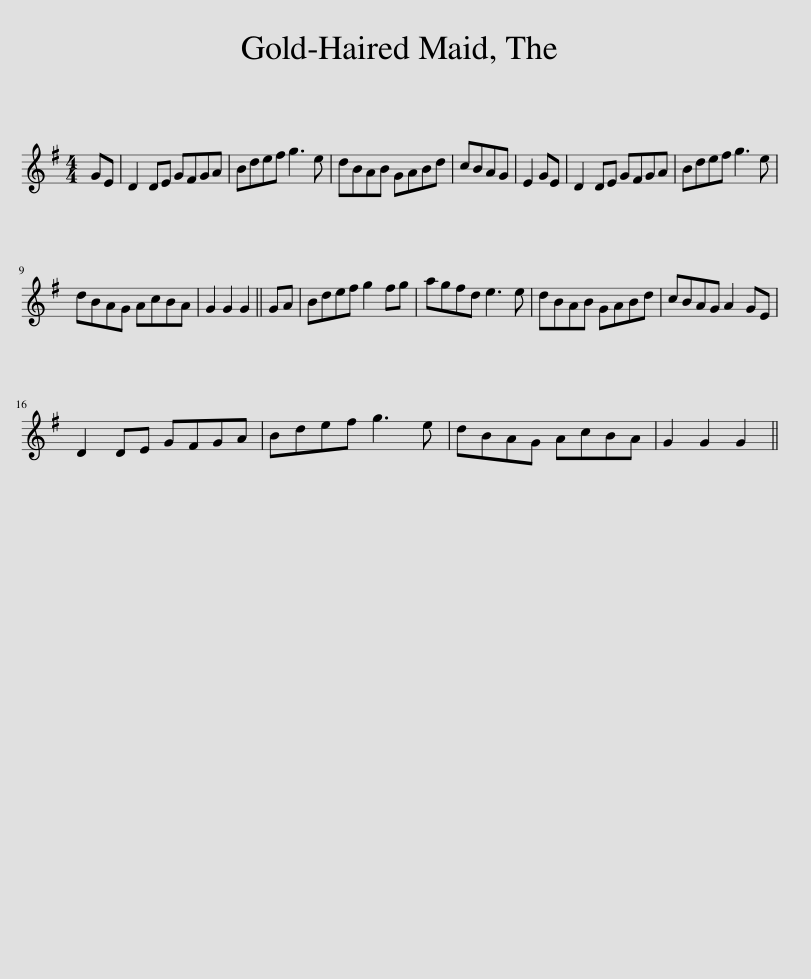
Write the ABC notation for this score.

X:1
L:1/8
M:4/4
I:linebreak $
K:G
V:1 treble
V:1
 GE | D2 DE GFGA | Bdef g3 e | dBAB GABd | cBAG | %5
 E2 GE | D2 DE GFGA | Bdef g3 e |$ dBAG AcBA | G2 G2 G2 || %10
 GA | Bdef g2 fg | agfd e3 e | dBAB GABd | cBAG A2 GE |$ %15
 D2 DE GFGA | Bdef g3 e | dBAG AcBA | G2 G2 G2 || %19
